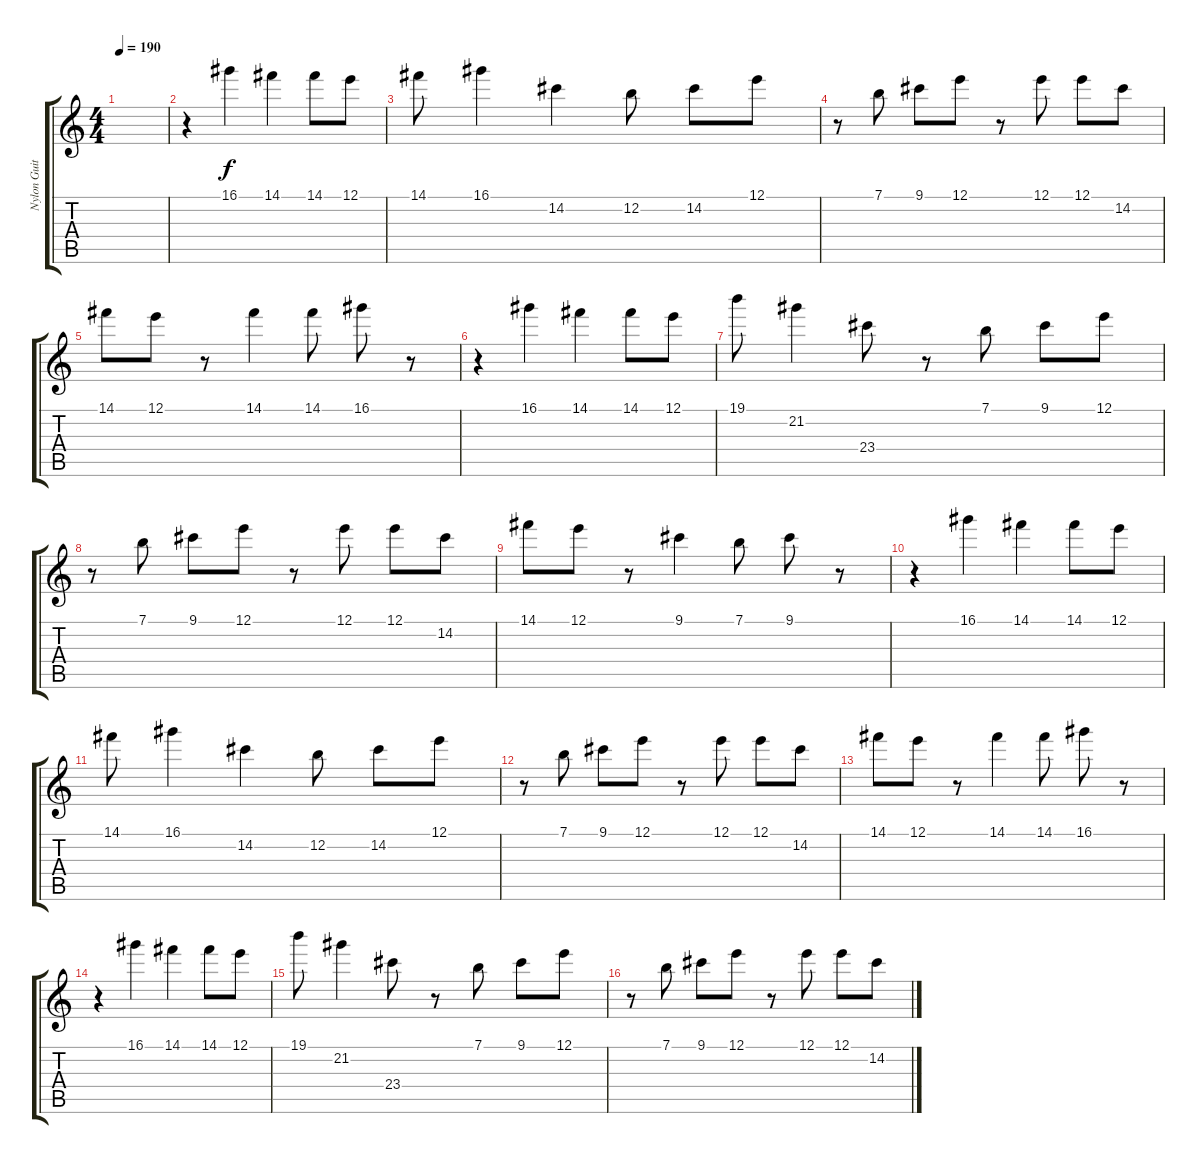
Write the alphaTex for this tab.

\track ("Nylon Guitar" "Nylon Guit") {instrument distortionguitar}
\staff {score tabs}
\tuning (E4 B3 G3 D3 A2 E2) {hide}
\ts (4 4)
\tempo 190
\clef g2
\ks c
|
r.4 16.1.4 14.1.4 14.1.8 12.1.8 |
14.1.8 16.1.4 14.2.4 12.2.8 14.2.8 12.1.8 |
r.8 7.1.8 9.1.8 12.1.8 r.8 12.1.8 12.1.8 14.2.8 |
14.1.8 12.1.8 r.8 14.1.4 14.1.8 16.1.8 r.8 |
r.4 16.1.4 14.1.4 14.1.8 12.1.8 |
19.1.8 21.2.4 23.4.8 r.8 7.1.8 9.1.8 12.1.8 |
r.8 7.1.8 9.1.8 12.1.8 r.8 12.1.8 12.1.8 14.2.8 |
14.1.8 12.1.8 r.8 9.1.4 7.1.8 9.1.8 r.8 |
r.4 16.1.4 14.1.4 14.1.8 12.1.8 |
14.1.8 16.1.4 14.2.4 12.2.8 14.2.8 12.1.8 |
r.8 7.1.8 9.1.8 12.1.8 r.8 12.1.8 12.1.8 14.2.8 |
14.1.8 12.1.8 r.8 14.1.4 14.1.8 16.1.8 r.8 |
r.4 16.1.4 14.1.4 14.1.8 12.1.8 |
19.1.8 21.2.4 23.4.8 r.8 7.1.8 9.1.8 12.1.8 |
r.8 7.1.8 9.1.8 12.1.8 r.8 12.1.8 12.1.8 14.2.8
